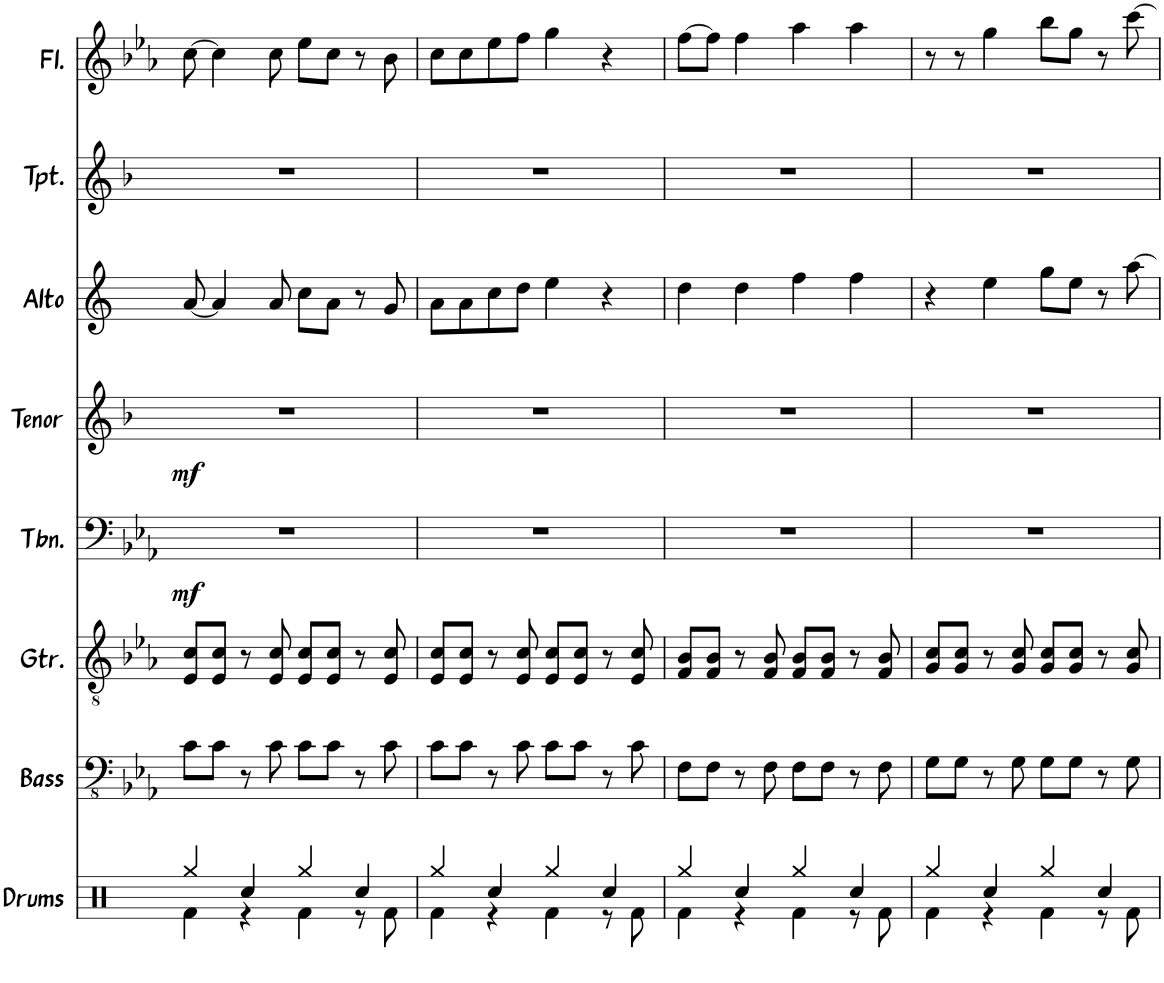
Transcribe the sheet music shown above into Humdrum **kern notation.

**kern	**kern	**kern	**kern	**dynam	**kern	**dynam	**kern	**kern	**kern
*part8	*part7	*part6	*part5	*part5	*part4	*part4	*part3	*part2	*part1
*staff8	*staff7	*staff6	*staff5	*staff5	*staff4	*staff4	*staff3	*staff2	*staff1
*I"Drums	*I"Bass	*I"Guitar	*I"Trombone	*	*I"Tenor Sax	*	*I"Alto Sax	*I"Trumpet	*I"Flute
*I'Drums	*I'Bass	*I'Gtr.	*I'Tbn.	*	*I'Tenor	*	*I'Alto	*I'Tpt.	*I'Fl.
!!LO:PB:g=z
*clefX	*clefFv4	*clefGv2	*clefF4	*	*clefG2	*	*clefG2	*clefG2	*clefG2
*	*	*	*	*	*Trd8c14	*	*Trd5c9	*Trd1c2	*
*k[]	*k[b-e-a-]	*k[b-e-a-]	*k[b-e-a-]	*	*k[b-]	*	*k[]	*k[b-]	*k[b-e-a-]
*M4/4	*M4/4	*M4/4	*M4/4	*	*M4/4	*	*M4/4	*M4/4	*M4/4
=17	=17	=17	=17	=17	=17	=17	=17	=17	=17
*^	*	*	*	*	*	*	*	*	*
!	!	!	!	!	!LO:DY:b	!	!LO:DY:b	!	!	!
4Rgg/	4Rf\	8C\L	8E-/ 8c/L	1r	mf	1r	mf	[8a/	1r	[8cc\
.	.	8C\J	8E-/ 8c/J	.	.	.	.	4a/]	.	4cc\]
4Rcc/	4r	8r	8r	.	.	.	.	.	.	.
.	.	8C\	8E-/ 8c/	.	.	.	.	8a/	.	8cc\
4Rgg/	4Rf\	8C\L	8E-/ 8c/L	.	.	.	.	8cc\L	.	8ee-\L
.	.	8C\J	8E-/ 8c/J	.	.	.	.	8a\J	.	8cc\J
4Rcc/	8r	8r	8r	.	.	.	.	8r	.	8r
.	8Rf\	8C\	8E-/ 8c/	.	.	.	.	8g/	.	8b-\
=18	=18	=18	=18	=18	=18	=18	=18	=18	=18	=18
4Rgg/	4Rf\	8C\L	8E-/ 8c/L	1r	.	1r	.	8a\L	1r	8cc\L
.	.	8C\J	8E-/ 8c/J	.	.	.	.	8a\	.	8cc\
4Rcc/	4r	8r	8r	.	.	.	.	8cc\	.	8ee-\
.	.	8C\	8E-/ 8c/	.	.	.	.	8dd\J	.	8ff\J
4Rgg/	4Rf\	8C\L	8E-/ 8c/L	.	.	.	.	4ee\	.	4gg\
.	.	8C\J	8E-/ 8c/J	.	.	.	.	.	.	.
4Rcc/	8r	8r	8r	.	.	.	.	4r	.	4r
.	8Rf\	8C\	8E-/ 8c/	.	.	.	.	.	.	.
=19	=19	=19	=19	=19	=19	=19	=19	=19	=19	=19
4Rgg/	4Rf\	8FF\L	8F/ 8B-/L	1r	.	1r	.	4dd\	1r	[8ff\L
.	.	8FF\J	8F/ 8B-/J	.	.	.	.	.	.	8ff\J]
4Rcc/	4r	8r	8r	.	.	.	.	4dd\	.	4ff\
.	.	8FF\	8F/ 8B-/	.	.	.	.	.	.	.
4Rgg/	4Rf\	8FF\L	8F/ 8B-/L	.	.	.	.	4ff\	.	4aa-\
.	.	8FF\J	8F/ 8B-/J	.	.	.	.	.	.	.
4Rcc/	8r	8r	8r	.	.	.	.	4ff\	.	4aa-\
.	8Rf\	8FF\	8F/ 8B-/	.	.	.	.	.	.	.
=20	=20	=20	=20	=20	=20	=20	=20	=20	=20	=20
4Rgg/	4Rf\	8GG\L	8G/ 8c/L	1r	.	1r	.	4r	1r	8r
.	.	8GG\J	8G/ 8c/J	.	.	.	.	.	.	8r
4Rcc/	4r	8r	8r	.	.	.	.	4ee\	.	4gg\
.	.	8GG\	8G/ 8c/	.	.	.	.	.	.	.
4Rgg/	4Rf\	8GG\L	8G/ 8c/L	.	.	.	.	8gg\L	.	8bb-\L
.	.	8GG\J	8G/ 8c/J	.	.	.	.	8ee\J	.	8gg\J
4Rcc/	8r	8r	8r	.	.	.	.	8r	.	8r
.	8Rf\	8GG\	8G/ 8c/	.	.	.	.	[8aa\	.	[8ccc\
*v	*v	*	*	*	*	*	*	*	*	*
=	=	=	=	=	=	=	=	=	=
*-	*-	*-	*-	*-	*-	*-	*-	*-	*-
